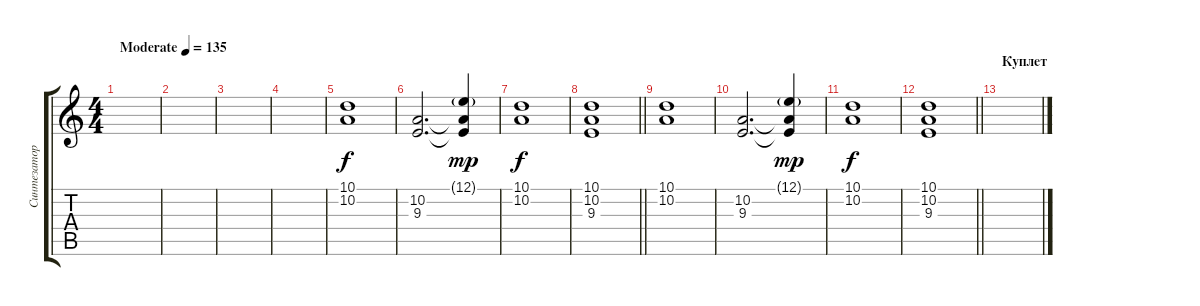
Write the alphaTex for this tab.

\track ("Синтезатор" "Синтезатор") {instrument synthstrings2}
\staff {score tabs}
\tuning (E4 B3 G3 D3 A2 E2) {hide}
\ts (4 4)
\tempo (135 "Moderate")
\clef g2
\ks c
|
|
|
|
(10.1 10.2).1 |
(10.2 9.3).2{d} (12.1{g} 10.2{t} 9.3{t}).4{dy mp} |
(10.1 10.2).1{dy f} |
\barLineRight lightlight
(10.1 10.2 9.3).1 |
(10.1 10.2).1 |
(10.2 9.3).2{d} (12.1{g} 10.2{t} 9.3{t}).4{dy mp} |
(10.1 10.2).1{dy f} |
\barLineRight lightlight
(10.1 10.2 9.3).1 |
\section ("" "Куплет")
